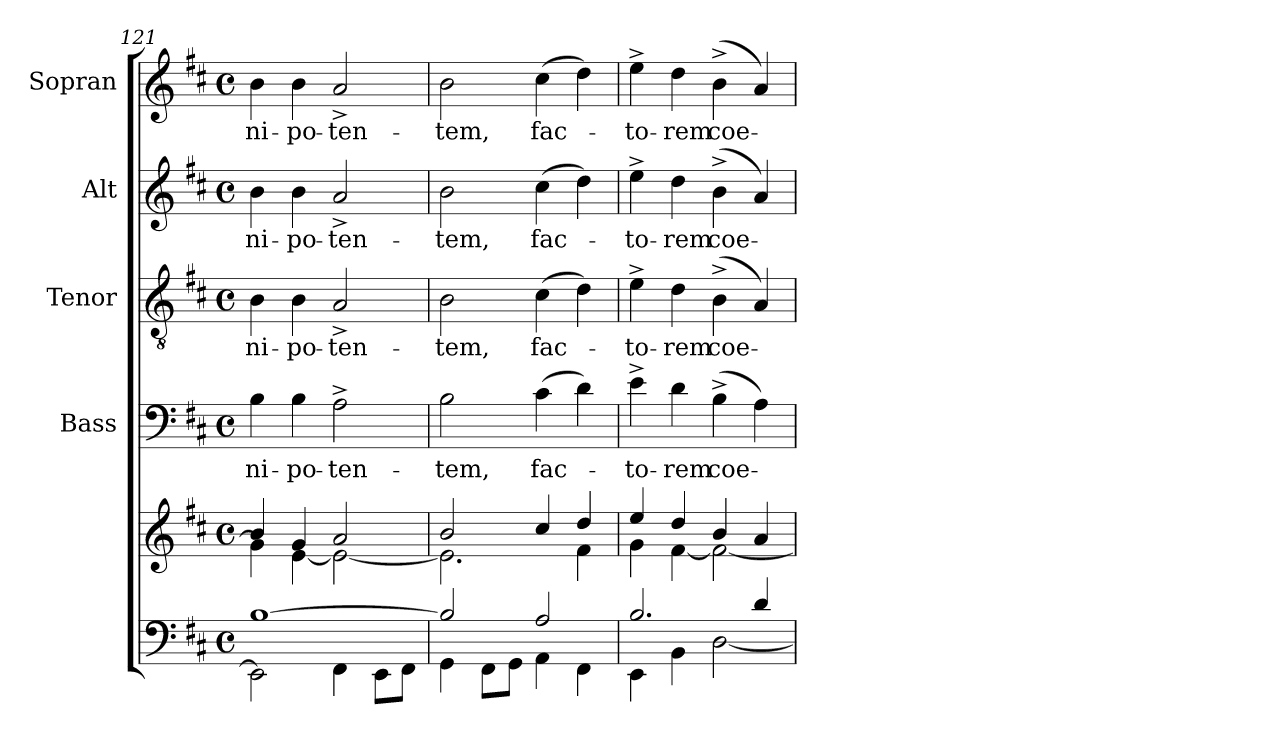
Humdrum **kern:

**kern	**kern	**kern	**text	**kern	**text	**kern	**text	**kern	**text
*part5	*part5	*part4	*part4	*part3	*part3	*part2	*part2	*part1	*part1
*staff6	*staff5	*staff4	*staff4	*staff3	*staff3	*staff2	*staff2	*staff1	*staff1
*	*	*I"Bass	*	*I"Tenor	*	*I"Alt	*	*I"Sopran	*
*	*	*I'B.	*	*I'T.	*	*I'A.	*	*I'S.	*
*clefF4	*clefG2	*clefF4	*	*clefGv2	*	*clefG2	*	*clefG2	*
*k[f#c#]	*k[f#c#]	*k[f#c#]	*	*k[f#c#]	*	*k[f#c#]	*	*k[f#c#]	*
*D:	*D:	*D:	*	*D:	*	*D:	*	*D:	*
*M4/4	*M4/4	*M4/4	*	*M4/4	*	*M4/4	*	*M4/4	*
*met(c)	*met(c)	*met(c)	*	*met(c)	*	*met(c)	*	*met(c)	*
=121	=121	=121	=121	=121	=121	=121	=121	=121	=121
*^	*^	*	*	*	*	*	*	*	*
!	!	!	!	!	!LO:LY:b	!	!LO:LY:b	!	!LO:LY:b	!	!LO:LY:b
[>1B	2EE\]	4b/	4g\]	4B\	-ni-	4B\	-ni-	4b\	-ni-	4b\	-ni-
!	!	!	!	!	!LO:LY:b	!	!LO:LY:b	!	!LO:LY:b	!	!LO:LY:b
.	.	4g/	[<4e\	4B\	-po-	4B\	-po-	4b\	-po-	4b\	-po-
!	!	!	!	!	!LO:LY:b	!	!LO:LY:b	!	!LO:LY:b	!	!LO:LY:b
.	4FF#\	2a/	2e\_	2A^>\	-ten-	2A^>/	-ten-	2a^>/	-ten-	2a^>/	-ten-
.	8EE\L	.	.	.	.	.	.	.	.	.	.
.	8FF#\J	.	.	.	.	.	.	.	.	.	.
=122	=122	=122	=122	=122	=122	=122	=122	=122	=122	=122	=122
!	!	!	!	!	!LO:LY:b	!	!LO:LY:b	!	!LO:LY:b	!	!LO:LY:b
2B/]	4GG\	2b/	2.e\]	2B\	-tem,	2B\	-tem,	2b\	-tem,	2b\	-tem,
.	8FF#\L	.	.	.	.	.	.	.	.	.	.
.	8GG\J	.	.	.	.	.	.	.	.	.	.
!	!	!	!	!	!LO:LY:b	!	!LO:LY:b	!	!LO:LY:b	!	!LO:LY:b
2A/	4AA\	4cc#/	.	(>4c#\	fac-	(>4c#\	fac-	(>4cc#\	fac-	(>4cc#\	fac-
.	4FF#\	4dd/	4f#\	4d\)	.	4d\)	.	4dd\)	.	4dd\)	.
=123	=123	=123	=123	=123	=123	=123	=123	=123	=123	=123	=123
!	!	!	!	!	!LO:LY:b	!	!LO:LY:b	!	!LO:LY:b	!	!LO:LY:b
2.B/	4EE\	4ee/	4g\	4e^>\	-to-	4e^>\	-to-	4ee^>\	-to-	4ee^>\	-to-
!	!	!	!	!	!LO:LY:b	!	!LO:LY:b	!	!LO:LY:b	!	!LO:LY:b
.	4BB\	4dd/	[<4f#\	4d\	-rem	4d\	-rem	4dd\	-rem	4dd\	-rem
!	!	!	!	!	!LO:LY:b	!	!LO:LY:b	!	!LO:LY:b	!	!LO:LY:b
.	[<2D\	4b/	2f#\_	(>4B^>\	coe-	(>4B^>\	coe-	(>4b^>\	coe-	(>4b^>\	coe-
4d/	.	4a/	.	4A\)	.	4A/)	.	4a/)	.	4a/)	.
*v	*v	*	*	*	*	*	*	*	*	*	*
*	*v	*v	*	*	*	*	*	*	*	*
=	=	=	=	=	=	=	=	=	=
*-	*-	*-	*-	*-	*-	*-	*-	*-	*-
